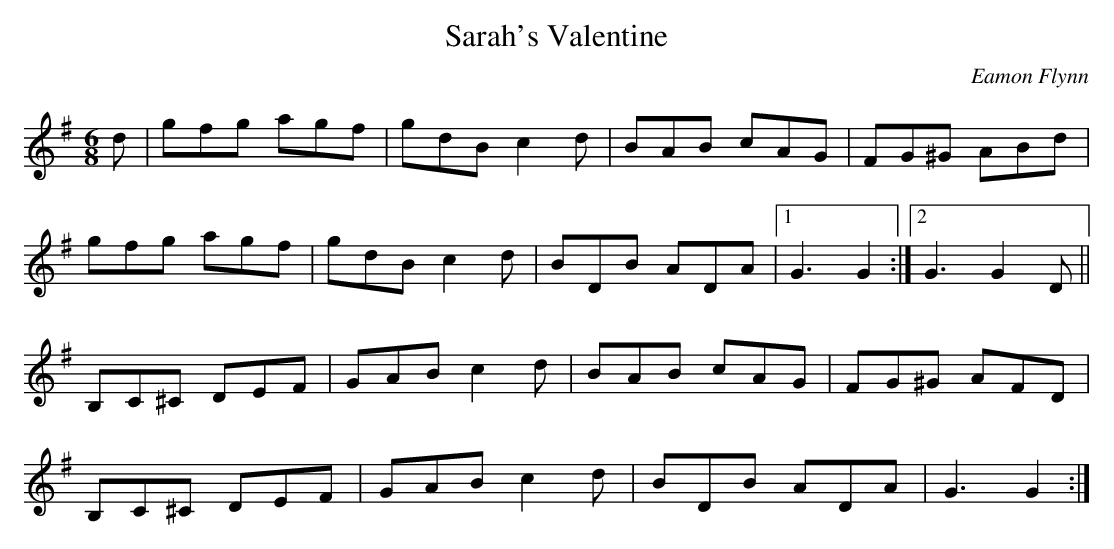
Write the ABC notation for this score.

X:1
T: Sarah's Valentine
C: Eamon Flynn
M: 6/8
L: 1/8
K: G
d | gfg agf | gdB c2 d | BAB cAG | FG^G ABd |
gfg agf | gdB c2 d | BDB ADA |1 G3 G2 :|2 G3 G2 D ||
B,C^C DEF | GAB c2 d | BAB cAG | FG^G AFD |
B,C^C DEF | GAB c2 d | BDB ADA | G3 G2 :|
